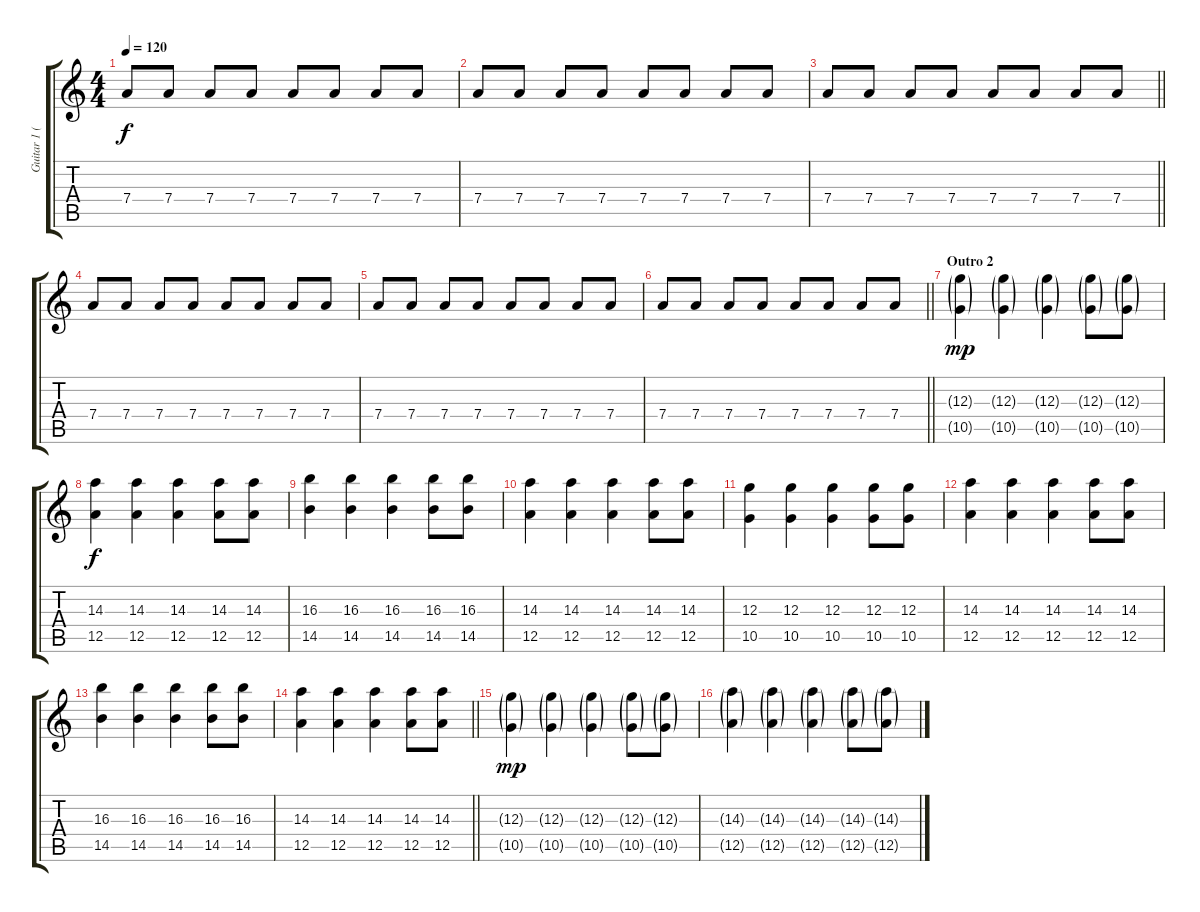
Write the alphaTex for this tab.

\track ("Guitar 1 (Alex Kapranos)" "Guitar 1 (") {instrument electricguitarclean}
\staff {score tabs}
\tuning (E4 B3 G3 D3 A2 E2) {hide}
\ts (4 4)
\tempo 120
\clef g2
\ks c
7.4.8{dy f} 7.4.8 7.4.8 7.4.8 7.4.8 7.4.8 7.4.8 7.4.8 |
7.4.8 7.4.8 7.4.8 7.4.8 7.4.8 7.4.8 7.4.8 7.4.8 |
\barLineRight lightlight
7.4.8 7.4.8 7.4.8 7.4.8 7.4.8 7.4.8 7.4.8 7.4.8 |
7.4.8 7.4.8 7.4.8 7.4.8 7.4.8 7.4.8 7.4.8 7.4.8 |
7.4.8 7.4.8 7.4.8 7.4.8 7.4.8 7.4.8 7.4.8 7.4.8 |
\barLineRight lightlight
7.4.8 7.4.8 7.4.8 7.4.8 7.4.8 7.4.8 7.4.8 7.4.8 |
\section ("" "Outro 2")
(12.3{g} 10.5{g}).4{dy mp volume 8 instrument lead2sawtooth} (12.3{g} 10.5{g}).4 (12.3{g} 10.5{g}).4 (12.3{g} 10.5{g}).8 (12.3{g} 10.5{g}).8 |
(14.3 12.5).4{dy f} (14.3 12.5).4 (14.3 12.5).4 (14.3 12.5).8 (14.3 12.5).8 |
(16.3 14.5).4 (16.3 14.5).4 (16.3 14.5).4 (16.3 14.5).8 (16.3 14.5).8 |
(14.3 12.5).4 (14.3 12.5).4 (14.3 12.5).4 (14.3 12.5).8 (14.3 12.5).8 |
(12.3 10.5).4 (12.3 10.5).4 (12.3 10.5).4 (12.3 10.5).8 (12.3 10.5).8 |
(14.3 12.5).4 (14.3 12.5).4 (14.3 12.5).4 (14.3 12.5).8 (14.3 12.5).8 |
(16.3 14.5).4 (16.3 14.5).4 (16.3 14.5).4 (16.3 14.5).8 (16.3 14.5).8 |
\barLineRight lightlight
(14.3 12.5).4 (14.3 12.5).4 (14.3 12.5).4 (14.3 12.5).8 (14.3 12.5).8 |
(12.3{g} 10.5{g}).4{dy mp} (12.3{g} 10.5{g}).4 (12.3{g} 10.5{g}).4 (12.3{g} 10.5{g}).8 (12.3{g} 10.5{g}).8 |
(14.3{g} 12.5{g}).4 (14.3{g} 12.5{g}).4 (14.3{g} 12.5{g}).4 (14.3{g} 12.5{g}).8 (14.3{g} 12.5{g}).8
